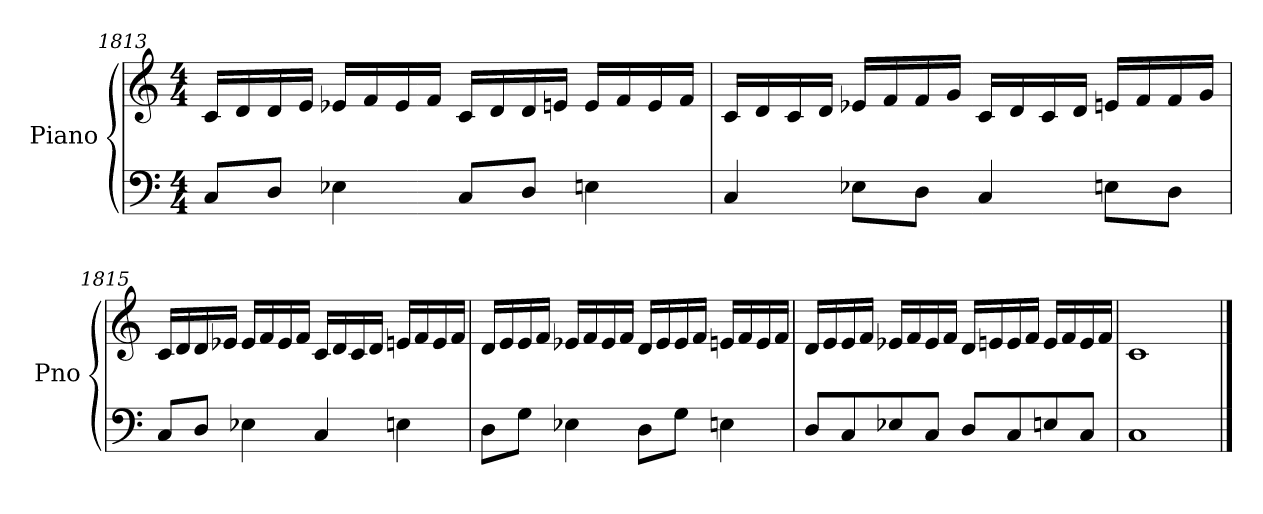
**kern	**kern
*part1	*part1
*staff2	*staff1
*I"Piano	*
*I'Pno	*
!!LO:LB:g=z
*clefF4	*clefG2
*k[]	*k[]
*M4/4	*M4/4
=1813	=1813
8C/L	16c/LL
.	16d/
8D/J	16d/
.	16e/JJ
4E-X\	16e-X/LL
.	16f/
.	16e-/
.	16f/JJ
8C/L	16c/LL
.	16d/
8D/J	16d/
.	16en/JJ
4En\	16e/LL
.	16f/
.	16e/
.	16f/JJ
=1814	=1814
4C/	16c/LL
.	16d/
.	16c/
.	16d/JJ
8E-X\L	16e-X/LL
.	16f/
8D\J	16f/
.	16g/JJ
4C/	16c/LL
.	16d/
.	16c/
.	16d/JJ
8En\L	16en/LL
.	16f/
8D\J	16f/
.	16g/JJ
!!LO:LB:g=z
=1815	=1815
8C/L	16c/LL
.	16d/
8D/J	16d/
.	16e-X/JJ
4E-X\	16e-/LL
.	16f/
.	16e-/
.	16f/JJ
4C/	16c/LL
.	16d/
.	16c/
.	16d/JJ
4En\	16en/LL
.	16f/
.	16e/
.	16f/JJ
!!LO:PB:g=z
=1816	=1816
8D\L	16d/LL
.	16e/
8G\J	16e/
.	16f/JJ
4E-X\	16e-X/LL
.	16f/
.	16e-/
.	16f/JJ
8D\L	16d/LL
.	16e-/
8G\J	16e-/
.	16f/JJ
4En\	16en/LL
.	16f/
.	16e/
.	16f/JJ
=1817	=1817
8D/L	16d/LL
.	16e/
8C/	16e/
.	16f/JJ
8E-X/	16e-X/LL
.	16f/
8C/J	16e-/
.	16f/JJ
8D/L	16d/LL
.	16en/
8C/	16e/
.	16f/JJ
8En/	16e/LL
.	16f/
8C/J	16e/
.	16f/JJ
=1818	=1818
1C	1c
==	==
*-	*-
